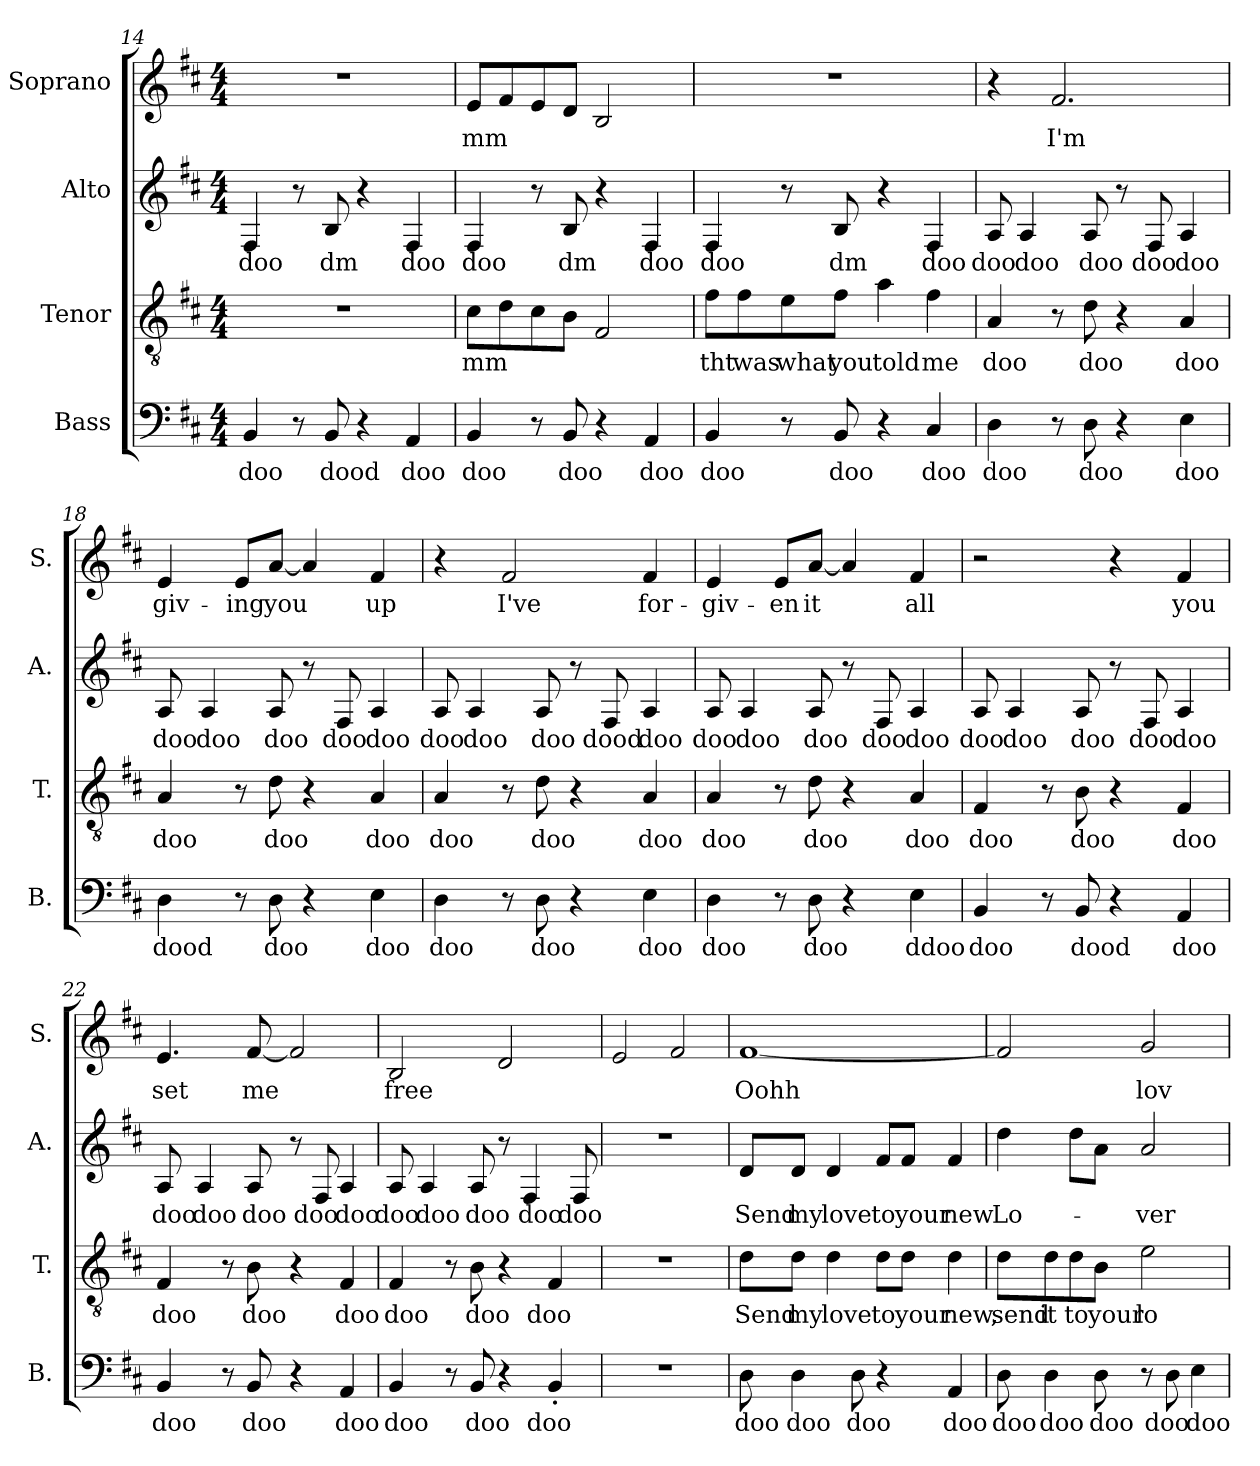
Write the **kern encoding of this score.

**kern	**text	**kern	**text	**kern	**text	**kern	**text
*part4	*part4	*part3	*part3	*part2	*part2	*part1	*part1
*staff4	*staff4	*staff3	*staff3	*staff2	*staff2	*staff1	*staff1
*I"Bass	*	*I"Tenor	*	*I"Alto	*	*I"Soprano	*
*I'B.	*	*I'T.	*	*I'A.	*	*I'S.	*
*clefF4	*	*clefGv2	*	*clefG2	*	*clefG2	*
*k[f#c#]	*	*k[f#c#]	*	*k[f#c#]	*	*k[f#c#]	*
*M4/4	*	*M4/4	*	*M4/4	*	*M4/4	*
=14	=14	=14	=14	=14	=14	=14	=14
4BB/	doo	1r	.	4F#/	doo	1r	.
8r	.	.	.	8r	.	.	.
8BB/	dood	.	.	8B/	dm	.	.
4r	.	.	.	4r	.	.	.
4AA/	doo	.	.	4F#/	doo	.	.
=15	=15	=15	=15	=15	=15	=15	=15
4BB/	doo	8c#\L	mm	4F#/	doo	8e/L	mm
.	.	8d\	.	.	.	8f#/	.
8r	.	8c#\	.	8r	.	8e/	.
8BB/	doo	8B\J	.	8B/	dm	8d/J	.
4r	.	2F#/	.	4r	.	2B/	.
4AA/	doo	.	.	4F#/	doo	.	.
=16	=16	=16	=16	=16	=16	=16	=16
4BB/	doo	8f#\L	tht	4F#/	doo	1r	.
.	.	8f#\	was	.	.	.	.
8r	.	8e\	what	8r	.	.	.
8BB/	doo	8f#\J	you	8B/	dm	.	.
4r	.	4a\	told	4r	.	.	.
4C#/	doo	4f#\	me	4F#/	doo	.	.
!!LO:PB:g=z
=17	=17	=17	=17	=17	=17	=17	=17
4D\	doo	4A/	doo	8A/	doo	4r	.
.	.	.	.	4A/	doo	.	.
8r	.	8r	.	.	.	2.f#/	I'm
8D\	doo	8d\	doo	8A/	doo	.	.
4r	.	4r	.	8r	.	.	.
.	.	.	.	8F#/	doo	.	.
4E\	doo	4A/	doo	4A/	doo	.	.
=18	=18	=18	=18	=18	=18	=18	=18
4D\	dood	4A/	doo	8A/	doo	4e/	giv-
.	.	.	.	4A/	doo	.	.
8r	.	8r	.	.	.	8e/L	-ing
8D\	doo	8d\	doo	8A/	doo	[8a/J	you
4r	.	4r	.	8r	.	4a/]	.
.	.	.	.	8F#/	doo	.	.
4E\	doo	4A/	doo	4A/	doo	4f#/	up
=19	=19	=19	=19	=19	=19	=19	=19
4D\	doo	4A/	doo	8A/	doo	4r	.
.	.	.	.	4A/	doo	.	.
8r	.	8r	.	.	.	2f#/	I've
8D\	doo	8d\	doo	8A/	doo	.	.
4r	.	4r	.	8r	.	.	.
.	.	.	.	8F#/	dood	.	.
4E\	doo	4A/	doo	4A/	doo	4f#/	for-
!!LO:LB:g=z
=20	=20	=20	=20	=20	=20	=20	=20
4D\	doo	4A/	doo	8A/	doo	4e/	-giv-
.	.	.	.	4A/	doo	.	.
8r	.	8r	.	.	.	8e/L	-en
8D\	doo	8d\	doo	8A/	doo	[8a/J	it
4r	.	4r	.	8r	.	4a/]	.
.	.	.	.	8F#/	doo	.	.
4E\	ddoo	4A/	doo	4A/	doo	4f#/	all
=21	=21	=21	=21	=21	=21	=21	=21
4BB/	doo	4F#/	doo	8A/	doo	2r	.
.	.	.	.	4A/	doo	.	.
8r	.	8r	.	.	.	.	.
8BB/	dood	8B\	doo	8A/	doo	.	.
4r	.	4r	.	8r	.	4r	.
.	.	.	.	8F#/	doo	.	.
4AA/	doo	4F#/	doo	4A/	doo	4f#/	you
=22	=22	=22	=22	=22	=22	=22	=22
4BB/	doo	4F#/	doo	8A/	doo	4.e/	set
.	.	.	.	4A/	doo	.	.
8r	.	8r	.	.	.	.	.
8BB/	doo	8B\	doo	8A/	doo	[8f#/	me
4r	.	4r	.	8r	.	2f#/]	.
.	.	.	.	8F#/	doo	.	.
4AA/	doo	4F#/	doo	4A/	doo	.	.
!!LO:PB:g=z
=23	=23	=23	=23	=23	=23	=23	=23
4BB/	doo	4F#/	doo	8A/	doo	2B/	free
.	.	.	.	4A/	doo	.	.
8r	.	8r	.	.	.	.	.
8BB/	doo	8B\	doo	8A/	doo	.	.
4r	.	4r	.	8r	.	2d/	.
.	.	.	.	4F#/	doo	.	.
4BB'/	doo	4F#/	doo	.	.	.	.
.	.	.	.	8F#/	doo	.	.
=24	=24	=24	=24	=24	=24	=24	=24
1r	.	1r	.	1r	.	2e/	.
.	.	.	.	.	.	2f#/	.
=25	=25	=25	=25	=25	=25	=25	=25
8D\	doo	8d\L	Send	8d/L	Send	[1f#	Oohh
4D\	doo	8d\J	my	8d/J	my	.	.
.	.	4d\	love	4d/	love	.	.
8D\	doo	.	.	.	.	.	.
4r	.	8d\L	to	8f#/L	to	.	.
.	.	8d\J	your	8f#/J	your	.	.
4AA/	doo	4d\	new,	4f#/	new	.	.
=26	=26	=26	=26	=26	=26	=26	=26
8D\	doo	8d\L	send	4dd\	Lo-	2f#/]	.
4D\	doo	8d\	it	.	.	.	.
.	.	8d\	to	8dd\L	.	.	.
8D\	doo	8B\J	your	8a\J	.	.	.
8r	.	2e\	lo-	2a/	-ver	2g/	lov-
8D\	doo	.	.	.	.	.	.
4E\	doo	.	.	.	.	.	.
=	=	=	=	=	=	=	=
*-	*-	*-	*-	*-	*-	*-	*-
